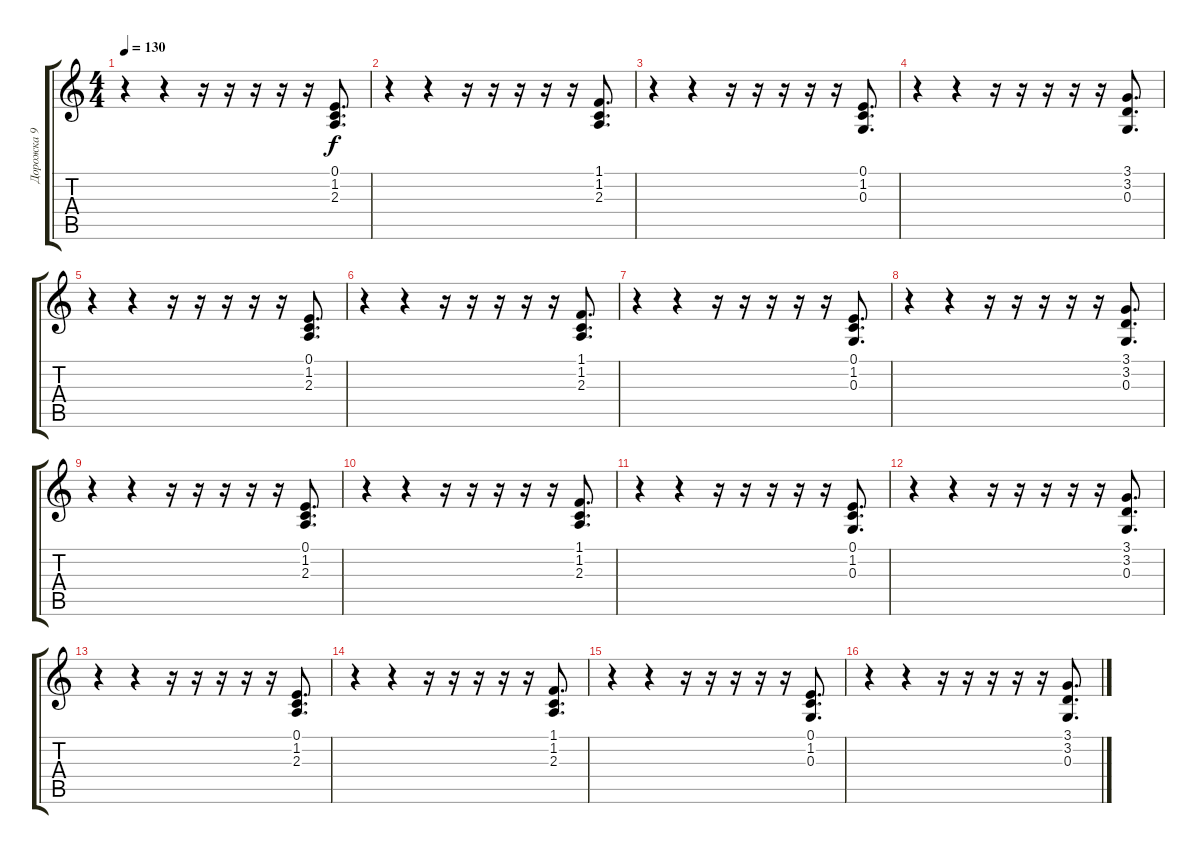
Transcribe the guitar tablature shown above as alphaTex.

\track ("Дорожка 9" "Дорожка 9") {instrument tremolostrings}
\staff {score tabs}
\tuning (E4 B3 G3 D3 A2 E2) {hide}
\ts (4 4)
\tempo 130
\clef g2
\ks c
r.4{dy f} r.4 r.16 r.16 r.16 r.16 r.16 (0.1 1.2 2.3).8{d} |
r.4 r.4 r.16 r.16 r.16 r.16 r.16 (1.1 1.2 2.3).8{d} |
r.4 r.4 r.16 r.16 r.16 r.16 r.16 (0.1 1.2 0.3).8{d} |
r.4 r.4 r.16 r.16 r.16 r.16 r.16 (3.1 3.2 0.3).8{d} |
r.4 r.4 r.16 r.16 r.16 r.16 r.16 (0.1 1.2 2.3).8{d} |
r.4 r.4 r.16 r.16 r.16 r.16 r.16 (1.1 1.2 2.3).8{d} |
r.4 r.4 r.16 r.16 r.16 r.16 r.16 (0.1 1.2 0.3).8{d} |
r.4 r.4 r.16 r.16 r.16 r.16 r.16 (3.1 3.2 0.3).8{d} |
r.4 r.4 r.16 r.16 r.16 r.16 r.16 (0.1 1.2 2.3).8{d} |
r.4 r.4 r.16 r.16 r.16 r.16 r.16 (1.1 1.2 2.3).8{d} |
r.4 r.4 r.16 r.16 r.16 r.16 r.16 (0.1 1.2 0.3).8{d} |
r.4 r.4 r.16 r.16 r.16 r.16 r.16 (3.1 3.2 0.3).8{d} |
r.4 r.4 r.16 r.16 r.16 r.16 r.16 (0.1 1.2 2.3).8{d} |
r.4 r.4 r.16 r.16 r.16 r.16 r.16 (1.1 1.2 2.3).8{d} |
r.4 r.4 r.16 r.16 r.16 r.16 r.16 (0.1 1.2 0.3).8{d} |
r.4 r.4 r.16 r.16 r.16 r.16 r.16 (3.1 3.2 0.3).8{d}
